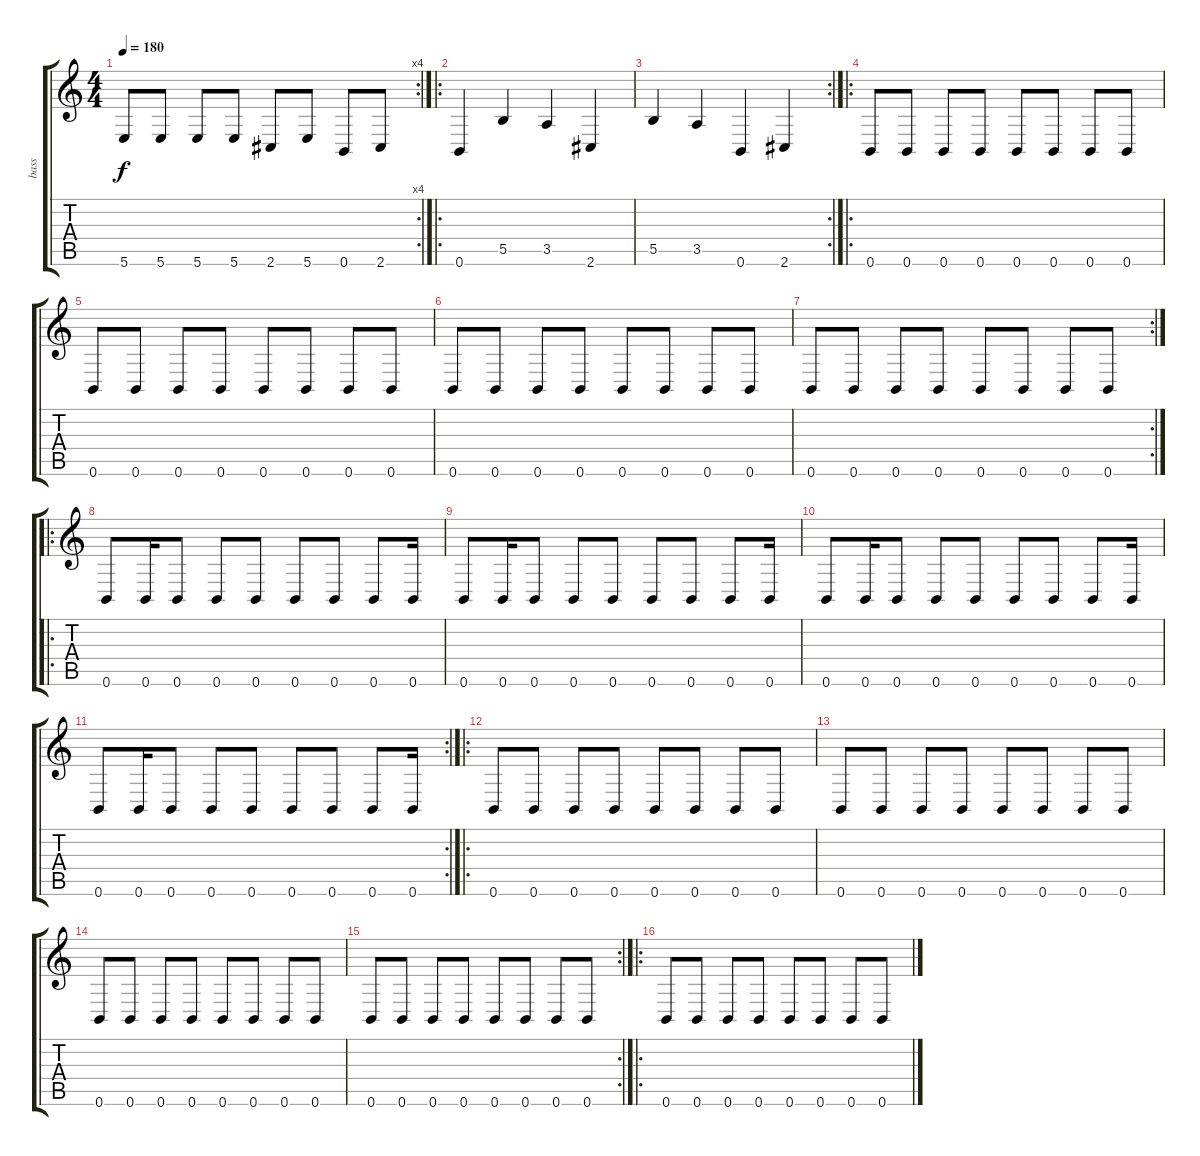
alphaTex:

\track ("bass" "bass") {instrument electricbassfinger}
\staff {score tabs}
\tuning (Db4 Ab3 E3 B2 Gb2 B1) {hide}
\rc 4
\ts (4 4)
\tempo 180
\clef g2
\ks c
5.6.8{dy f} 5.6.8 5.6.8 5.6.8 2.6.8 5.6.8 0.6.8 2.6.8 |
\ro
0.6.4 5.5.4 3.5.4 2.6.4 |
\rc 2
5.5.4 3.5.4 0.6.4 2.6.4 |
\ro
0.6.8 0.6.8 0.6.8 0.6.8 0.6.8 0.6.8 0.6.8 0.6.8 |
0.6.8 0.6.8 0.6.8 0.6.8 0.6.8 0.6.8 0.6.8 0.6.8 |
0.6.8 0.6.8 0.6.8 0.6.8 0.6.8 0.6.8 0.6.8 0.6.8 |
\rc 2
0.6.8 0.6.8 0.6.8 0.6.8 0.6.8 0.6.8 0.6.8 0.6.8 |
\ro
0.6.8 0.6.16 0.6.8 0.6.8 0.6.8 0.6.8 0.6.8 0.6.8 0.6.16 |
0.6.8 0.6.16 0.6.8 0.6.8 0.6.8 0.6.8 0.6.8 0.6.8 0.6.16 |
0.6.8 0.6.16 0.6.8 0.6.8 0.6.8 0.6.8 0.6.8 0.6.8 0.6.16 |
\rc 2
0.6.8 0.6.16 0.6.8 0.6.8 0.6.8 0.6.8 0.6.8 0.6.8 0.6.16 |
\ro
0.6.8 0.6.8 0.6.8 0.6.8 0.6.8 0.6.8 0.6.8 0.6.8 |
0.6.8 0.6.8 0.6.8 0.6.8 0.6.8 0.6.8 0.6.8 0.6.8 |
0.6.8 0.6.8 0.6.8 0.6.8 0.6.8 0.6.8 0.6.8 0.6.8 |
\rc 2
0.6.8 0.6.8 0.6.8 0.6.8 0.6.8 0.6.8 0.6.8 0.6.8 |
\ro
0.6.8 0.6.8 0.6.8 0.6.8 0.6.8 0.6.8 0.6.8 0.6.8
